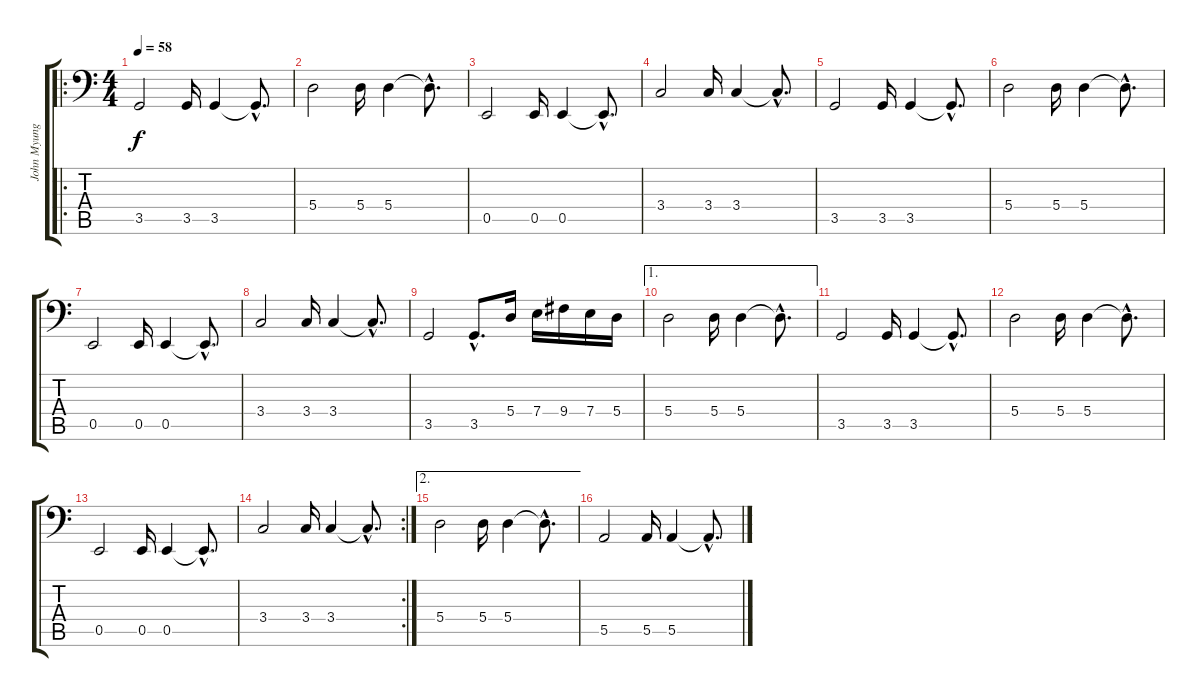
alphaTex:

\track ("John Myung - 6 Strings Bass" "John Myung") {instrument electricbassfinger}
\staff {score tabs}
\tuning (C3 G2 D2 A1 E1 B0) {hide}
\ro
\ts (4 4)
\tempo 58
\clef f4
\ks c
3.5.2{dy f} 3.5.16 3.5.4 3.5{hac t}.8{d} |
5.4.2 5.4.16 5.4.4 5.4{hac t}.8{d} |
0.5.2 0.5.16 0.5.4 0.5{hac t}.8{d} |
3.4.2 3.4.16 3.4.4 3.4{hac t}.8{d} |
3.5.2 3.5.16 3.5.4 3.5{hac t}.8{d} |
5.4.2 5.4.16 5.4.4 5.4{hac t}.8{d} |
0.5.2 0.5.16 0.5.4 0.5{hac t}.8{d} |
3.4.2 3.4.16 3.4.4 3.4{hac t}.8{d} |
3.5.2 3.5{hac}.8{d} 5.4.16 7.4.16 9.4.16 7.4.16 5.4.16 |
\ae 1
5.4.2 5.4.16 5.4.4 5.4{hac t}.8{d} |
3.5.2 3.5.16 3.5.4 3.5{hac t}.8{d} |
5.4.2 5.4.16 5.4.4 5.4{hac t}.8{d} |
0.5.2 0.5.16 0.5.4 0.5{hac t}.8{d} |
\rc 2
3.4.2 3.4.16 3.4.4 3.4{hac t}.8{d} |
\ae 2
5.4.2 5.4.16 5.4.4 5.4{hac t}.8{d} |
5.5.2 5.5.16 5.5.4 5.5{hac t}.8{d}
